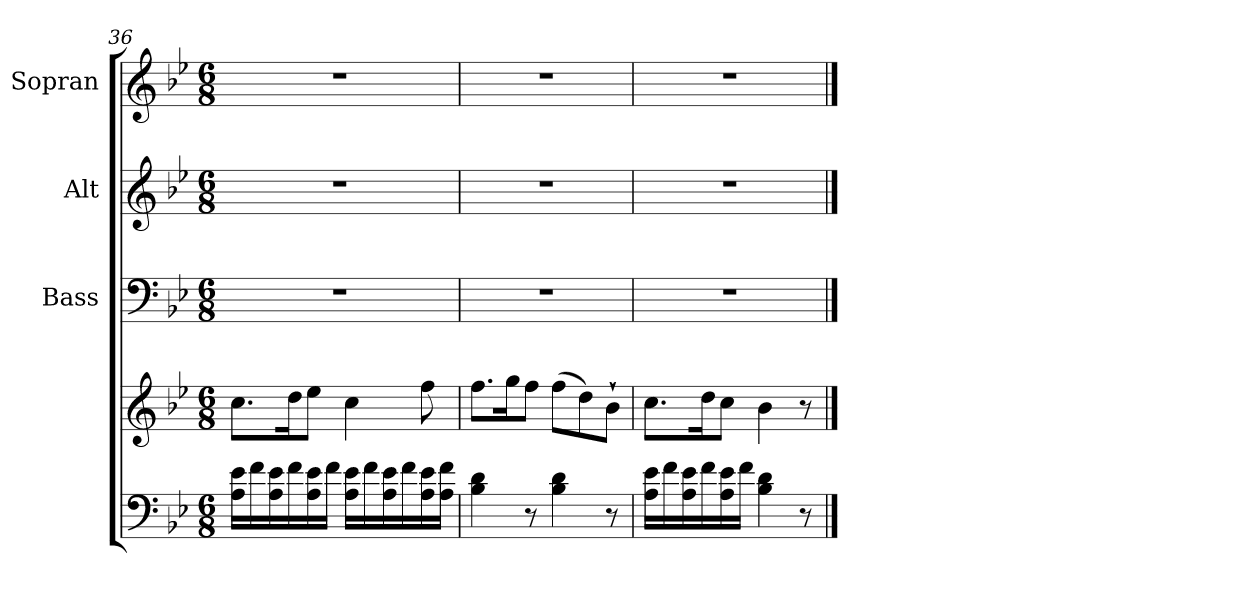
**kern	**kern	**kern	**kern	**kern
*part4	*part4	*part3	*part2	*part1
*staff5	*staff4	*staff3	*staff2	*staff1
*	*	*I"Bass	*I"Alt	*I"Sopran
*	*	*I'B.	*I'A.	*I'S.
*clefF4	*clefG2	*clefF4	*clefG2	*clefG2
*k[b-e-]	*k[b-e-]	*k[b-e-]	*k[b-e-]	*k[b-e-]
*B-:	*B-:	*B-:	*B-:	*B-:
*M6/8	*M6/8	*M6/8	*M6/8	*M6/8
=36	=36	=36	=36	=36
16A\ 16e-\LL	8.cc\L	2.r	2.r	2.r
16f\	.	.	.	.
16A\ 16e-\	.	.	.	.
16f\	16dd\k	.	.	.
16A\ 16e-\	8ee-\J	.	.	.
16f\JJ	.	.	.	.
16A\ 16e-\LL	4cc\	.	.	.
16f\	.	.	.	.
16A\ 16e-\	.	.	.	.
16f\	.	.	.	.
16A\ 16e-\	8ff\	.	.	.
16A\ 16f\JJ	.	.	.	.
=37	=37	=37	=37	=37
4B-\ 4d\	8.ff\L	2.r	2.r	2.r
.	16gg\k	.	.	.
8r	8ff\J	.	.	.
4B-\ 4d\	(>8ff\L	.	.	.
.	8dd\)	.	.	.
8r	8b-`>\J	.	.	.
=38	=38	=38	=38	=38
16A\ 16e-\LL	8.cc\L	2.r	2.r	2.r
16f\	.	.	.	.
16A\ 16e-\	.	.	.	.
16f\	16dd\k	.	.	.
16A\ 16e-\	8cc\J	.	.	.
16f\JJ	.	.	.	.
4B-\ 4d\	4b-\	.	.	.
8r	8r	.	.	.
==	==	==	==	==
*-	*-	*-	*-	*-
